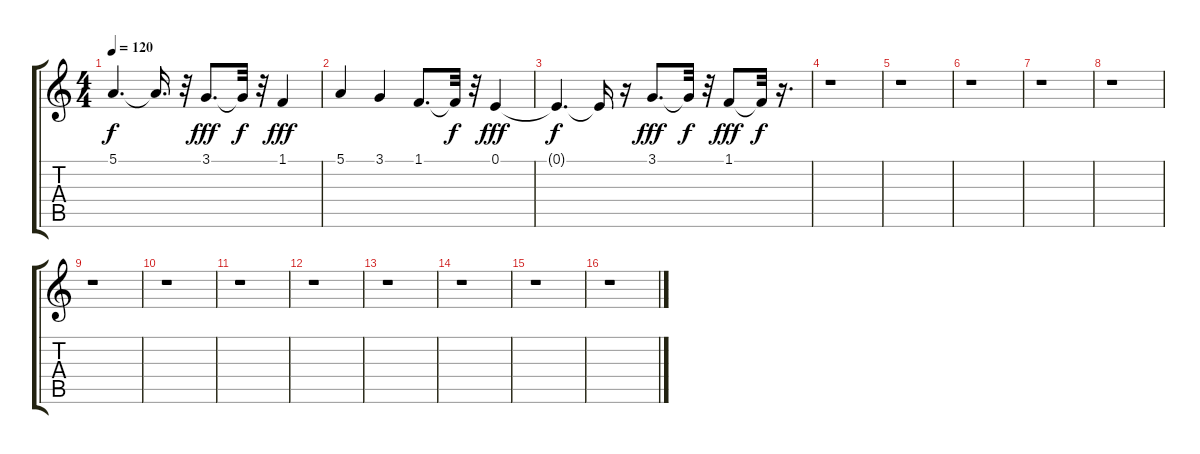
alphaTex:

\track "" {instrument fx5brightness}
\staff {score tabs}
\tuning (E4 B3 G3 D3 A2 E2) {hide}
\ts (4 4)
\tempo 120
\clef g2
\ks c
5.1{t}.4{d dy f} 5.1{t}.16{d} r.32 3.1.8{d dy fff} 3.1{t}.32{dy f} r.32 1.1.4{dy fff} |
5.1.4 3.1.4 1.1.8{d} 1.1{t}.32{dy f} r.32 0.1.4{dy fff} |
0.1{t}.4{d dy f} 0.1{t}.16 r.16 3.1.8{d dy fff} 3.1{t}.32{dy f} r.32 1.1.8{dy fff} 1.1{t}.32{dy f} r.16{d} |
r.1 |
r.1 |
r.1 |
r.1 |
r.1 |
r.1 |
r.1 |
r.1 |
r.1 |
r.1 |
r.1 |
r.1 |
r.1
